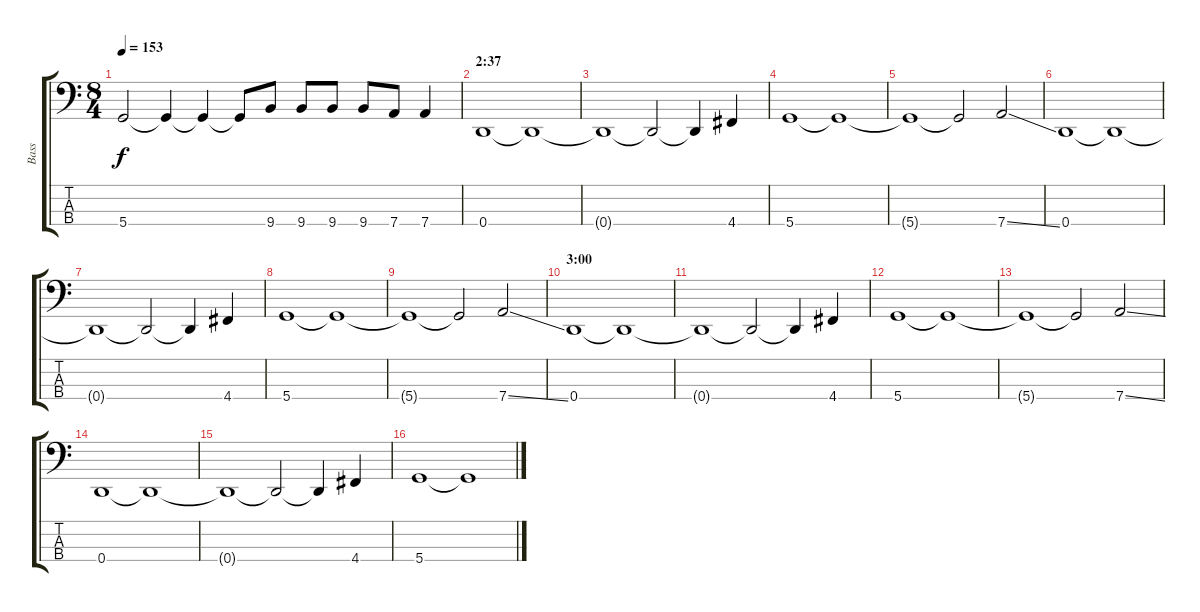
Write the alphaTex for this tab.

\track ("Bass" "Bass") {instrument electricbasspick}
\staff {score tabs}
\tuning (G2 D2 A1 D1) {hide}
\ts (8 4)
\tempo 153
\clef f4
\ks c
5.4{t}.2{dy f} 5.4{t}.4 5.4{t}.4 5.4{t}.8 9.4.8 9.4.8 9.4.8 9.4.8 7.4.8 7.4.4 |
\section ("" "2:37")
0.4.1 0.4{t}.1 |
0.4{t}.1 0.4{t}.2 0.4{t}.4 4.4.4 |
5.4.1 5.4{t}.1 |
5.4{t}.1 5.4{t}.2 7.4{ss}.2 |
0.4.1 0.4{t}.1 |
0.4{t}.1 0.4{t}.2 0.4{t}.4 4.4.4 |
5.4.1 5.4{t}.1 |
5.4{t}.1 5.4{t}.2 7.4{ss}.2 |
\section ("" "3:00")
0.4.1 0.4{t}.1 |
0.4{t}.1 0.4{t}.2 0.4{t}.4 4.4.4 |
5.4.1 5.4{t}.1 |
5.4{t}.1 5.4{t}.2 7.4{ss}.2 |
0.4.1 0.4{t}.1 |
0.4{t}.1 0.4{t}.2 0.4{t}.4 4.4.4 |
5.4.1 5.4{t}.1
